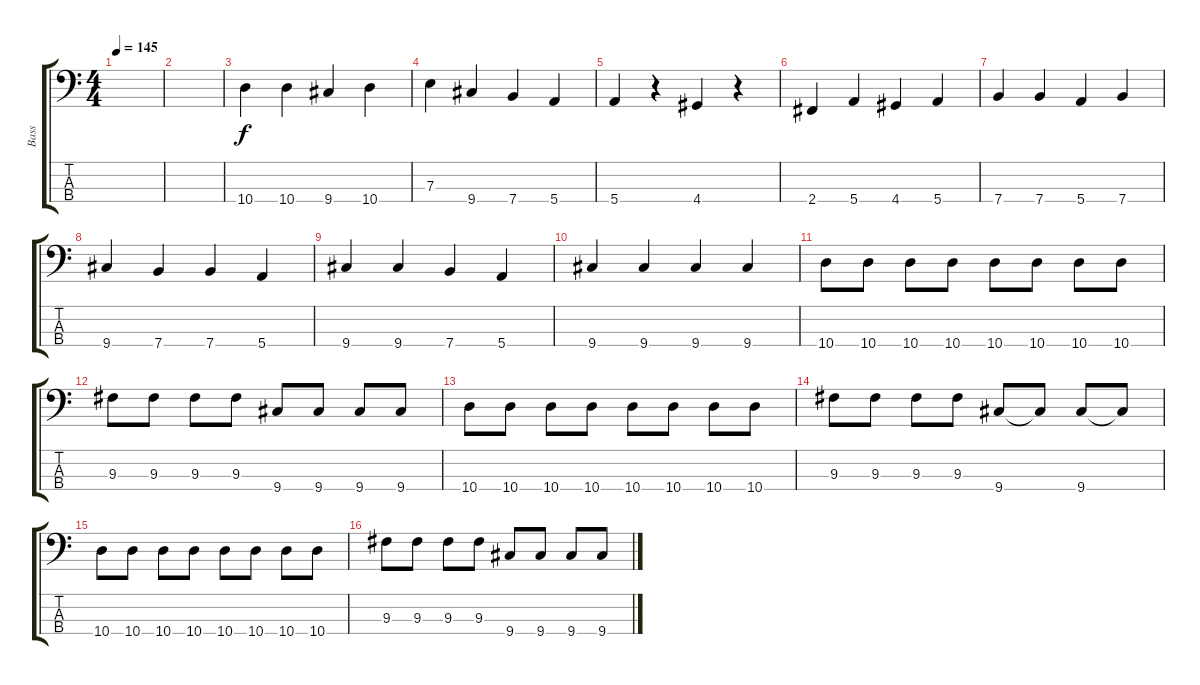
\track ("Bass" "Bass") {instrument electricbassfinger}
\staff {score tabs}
\tuning (G2 D2 A1 E1) {hide}
\ts (4 4)
\tempo 145
\clef f4
\ks c
|
|
10.4.4 10.4.4 9.4.4 10.4.4 |
7.3.4 9.4.4 7.4.4 5.4.4 |
5.4.4 r.4 4.4.4 r.4 |
2.4.4 5.4.4 4.4.4 5.4.4 |
7.4.4 7.4.4 5.4.4 7.4.4 |
9.4.4 7.4.4 7.4.4 5.4.4 |
9.4.4 9.4.4 7.4.4 5.4.4 |
9.4.4 9.4.4 9.4.4 9.4.4 |
10.4.8 10.4.8 10.4.8 10.4.8 10.4.8 10.4.8 10.4.8 10.4.8 |
9.3.8 9.3.8 9.3.8 9.3.8 9.4.8 9.4.8 9.4.8 9.4.8 |
10.4.8 10.4.8 10.4.8 10.4.8 10.4.8 10.4.8 10.4.8 10.4.8 |
9.3.8 9.3.8 9.3.8 9.3.8 9.4.8 9.4{t}.8 9.4.8 9.4{t}.8 |
10.4.8 10.4.8 10.4.8 10.4.8 10.4.8 10.4.8 10.4.8 10.4.8 |
9.3.8 9.3.8 9.3.8 9.3.8 9.4.8 9.4.8 9.4.8 9.4.8
